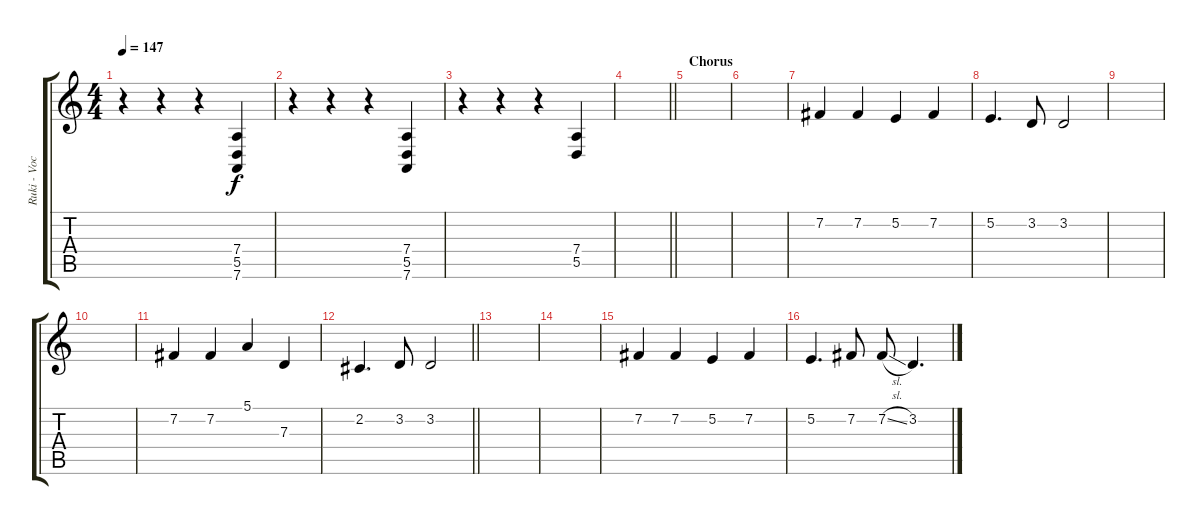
\track ("Ruki - Vocals" "Ruki - Voc") {instrument lead6voice}
\staff {score tabs}
\tuning (E4 B3 G3 D3 A2 D2) {hide}
\ts (4 4)
\tempo 147
\clef g2
\ks c
r.4{dy f} r.4 r.4 (7.4 5.5 7.6).4 |
r.4 r.4 r.4 (7.4 5.5 7.6).4 |
r.4 r.4 r.4 (7.4 5.5).4 |
\barLineRight lightlight
|
\section ("" "Chorus")
|
|
7.2.4 7.2.4 5.2.4 7.2.4 |
5.2.4{d} 3.2.8 3.2.2 |
|
|
7.2.4 7.2.4 5.1.4 7.3.4 |
\barLineRight lightlight
2.2.4{d} 3.2.8 3.2.2 |
\section ("" "")
|
|
7.2.4 7.2.4 5.2.4 7.2.4 |
5.2.4{d} 7.2.8 7.2{sl}.8 3.2.4{d}
